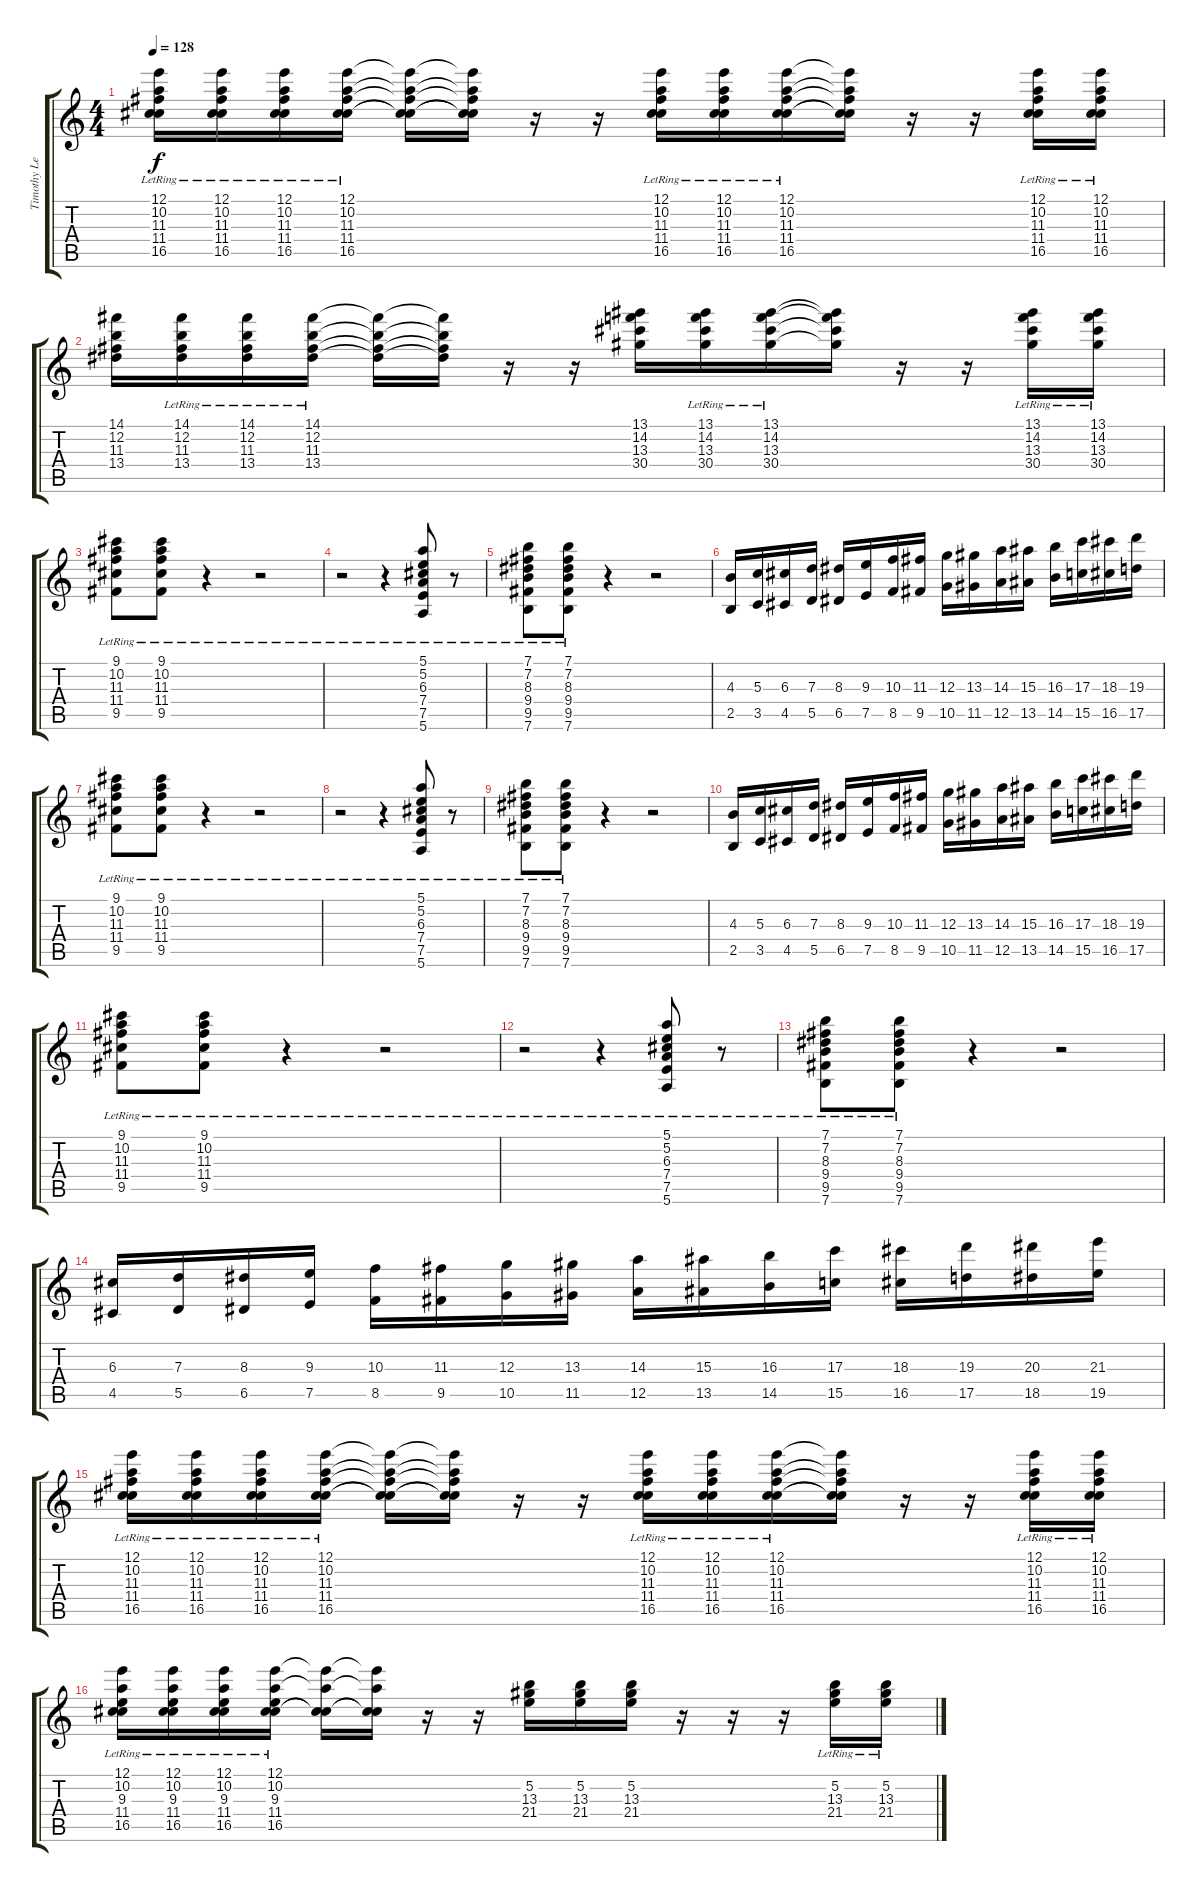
\track ("Timothy Lever" "Timothy Le") {instrument tremolostrings}
\staff {score tabs}
\tuning (E5 B4 G4 D4 A3 E3) {hide}
\ts (4 4)
\tempo 128
\clef g2
\ks c
(12.1{lr} 10.2 11.3{lr} 11.4 16.5{lr}).16{dy f} (12.1{lr} 10.2 11.3{lr} 11.4{lr} 16.5{lr}).16 (12.1{lr} 10.2 11.3{lr} 11.4{lr} 16.5{lr}).16 (12.1{lr} 10.2 11.3{lr} 11.4 16.5{lr}).16 (12.1{t} 10.2{t} 11.3{t} 11.4{t} 16.5{t}).16 (12.1{t} 10.2{t} 11.3{t} 11.4{t} 16.5{t}).16 r.16 r.16 (12.1{lr} 10.2{lr} 11.3{lr} 11.4{lr} 16.5{lr}).16 (12.1{lr} 10.2{lr} 11.3{lr} 11.4{lr} 16.5{lr}).16 (12.1{lr} 10.2{lr} 11.3{lr} 11.4{lr} 16.5{lr}).16 (12.1{t} 10.2{t} 11.3{t} 11.4{t} 16.5{t}).16 r.16 r.16 (12.1{lr} 10.2{lr} 11.3{lr} 11.4{lr} 16.5{lr}).16 (12.1{lr} 10.2{lr} 11.3{lr} 11.4{lr} 16.5{lr}).16 |
(14.1 12.2 11.3 13.4).16 (14.1{lr} 12.2 11.3{lr} 13.4{lr}).16 (14.1{lr} 12.2 11.3{lr} 13.4{lr}).16 (14.1{lr} 12.2 11.3{lr} 13.4).16 (14.1{t} 12.2{t} 11.3{t} 13.4{t}).16 (14.1{t} 12.2{t} 11.3{t} 13.4{t}).16 r.16 r.16 (13.1 14.2 13.3 30.4).16 (13.1{lr} 14.2{lr} 13.3{lr} 30.4{lr}).16 (13.1{lr} 14.2{lr} 13.3{lr} 30.4{lr}).16 (13.1{t} 14.2{t} 13.3{t} 30.4{t}).16 r.16 r.16 (13.1{lr} 14.2{lr} 13.3{lr} 30.4{lr}).16 (13.1{lr} 14.2{lr} 13.3{lr} 30.4{lr}).16 |
(9.1 10.2 11.3 11.4{lr} 9.5).8{balance 8} (9.1 10.2 11.3 11.4{lr} 9.5).8 r.4 r.2 |
r.2 r.4 (5.1 5.2 6.3 7.4{lr} 7.5 5.6).8 r.8 |
(7.1 7.2 8.3 9.4{lr} 9.5 7.6).8 (7.1 7.2 8.3 9.4{lr} 9.5 7.6).8 r.4 r.2 |
(4.3 2.5).16 (5.3 3.5).16 (6.3 4.5).16 (7.3 5.5).16 (8.3 6.5).16 (9.3 7.5).16 (10.3 8.5).16 (11.3 9.5).16 (12.3 10.5).16 (13.3 11.5).16 (14.3 12.5).16 (15.3 13.5).16 (16.3 14.5).16 (17.3 15.5).16 (18.3 16.5).16 (19.3 17.5).16 |
(9.1 10.2 11.3 11.4{lr} 9.5).8{balance 8} (9.1 10.2 11.3 11.4{lr} 9.5).8 r.4 r.2 |
r.2 r.4 (5.1 5.2 6.3 7.4{lr} 7.5 5.6).8 r.8 |
(7.1 7.2 8.3 9.4{lr} 9.5 7.6).8 (7.1 7.2 8.3 9.4{lr} 9.5 7.6).8 r.4 r.2 |
(4.3 2.5).16 (5.3 3.5).16 (6.3 4.5).16 (7.3 5.5).16 (8.3 6.5).16 (9.3 7.5).16 (10.3 8.5).16 (11.3 9.5).16 (12.3 10.5).16 (13.3 11.5).16 (14.3 12.5).16 (15.3 13.5).16 (16.3 14.5).16 (17.3 15.5).16 (18.3 16.5).16 (19.3 17.5).16 |
(9.1 10.2 11.3 11.4{lr} 9.5).8{balance 8} (9.1 10.2 11.3 11.4{lr} 9.5).8 r.4 r.2 |
r.2 r.4 (5.1 5.2 6.3 7.4{lr} 7.5 5.6).8 r.8 |
(7.1 7.2 8.3 9.4{lr} 9.5 7.6).8 (7.1 7.2 8.3 9.4{lr} 9.5 7.6).8 r.4 r.2 |
(6.3 4.5).16 (7.3 5.5).16 (8.3 6.5).16 (9.3 7.5).16 (10.3 8.5).16 (11.3 9.5).16 (12.3 10.5).16 (13.3 11.5).16 (14.3 12.5).16 (15.3 13.5).16 (16.3 14.5).16 (17.3 15.5).16 (18.3 16.5).16 (19.3 17.5).16 (20.3 18.5).16 (21.3 19.5).16 |
(12.1{lr} 10.2 11.3{lr} 11.4 16.5{lr}).16 (12.1{lr} 10.2 11.3{lr} 11.4{lr} 16.5{lr}).16 (12.1{lr} 10.2 11.3{lr} 11.4{lr} 16.5{lr}).16 (12.1{lr} 10.2 11.3{lr} 11.4 16.5{lr}).16 (12.1{t} 10.2{t} 11.3{t} 11.4{t} 16.5{t}).16 (12.1{t} 10.2{t} 11.3{t} 11.4{t} 16.5{t}).16 r.16 r.16 (12.1{lr} 10.2{lr} 11.3{lr} 11.4{lr} 16.5{lr}).16 (12.1{lr} 10.2{lr} 11.3{lr} 11.4{lr} 16.5{lr}).16 (12.1{lr} 10.2{lr} 11.3{lr} 11.4{lr} 16.5{lr}).16 (12.1{t} 10.2{t} 11.3{t} 11.4{t} 16.5{t}).16 r.16 r.16 (12.1{lr} 10.2{lr} 11.3{lr} 11.4{lr} 16.5{lr}).16 (12.1{lr} 10.2{lr} 11.3{lr} 11.4{lr} 16.5{lr}).16 |
(12.1{lr} 10.2{lr} 9.3 11.4{lr} 16.5{lr}).16 (12.1{lr} 10.2{lr} 9.3 11.4{lr} 16.5{lr}).16 (12.1{lr} 10.2 9.3 11.4{lr} 16.5{lr}).16 (12.1{lr} 10.2{lr} 9.3 11.4{lr} 16.5{lr}).16 (12.1{t} 10.2{t} 11.4{t} 16.5{t}).16 (12.1{t} 10.2{t} 11.4{t} 16.5{t}).16 r.16 r.16 (5.2 13.3 21.4).16 (5.2 13.3 21.4).16 (5.2 13.3 21.4).16 r.16 r.16 r.16 (5.2{lr} 13.3{lr} 21.4{lr}).16 (5.2{lr} 13.3{lr} 21.4{lr}).16
